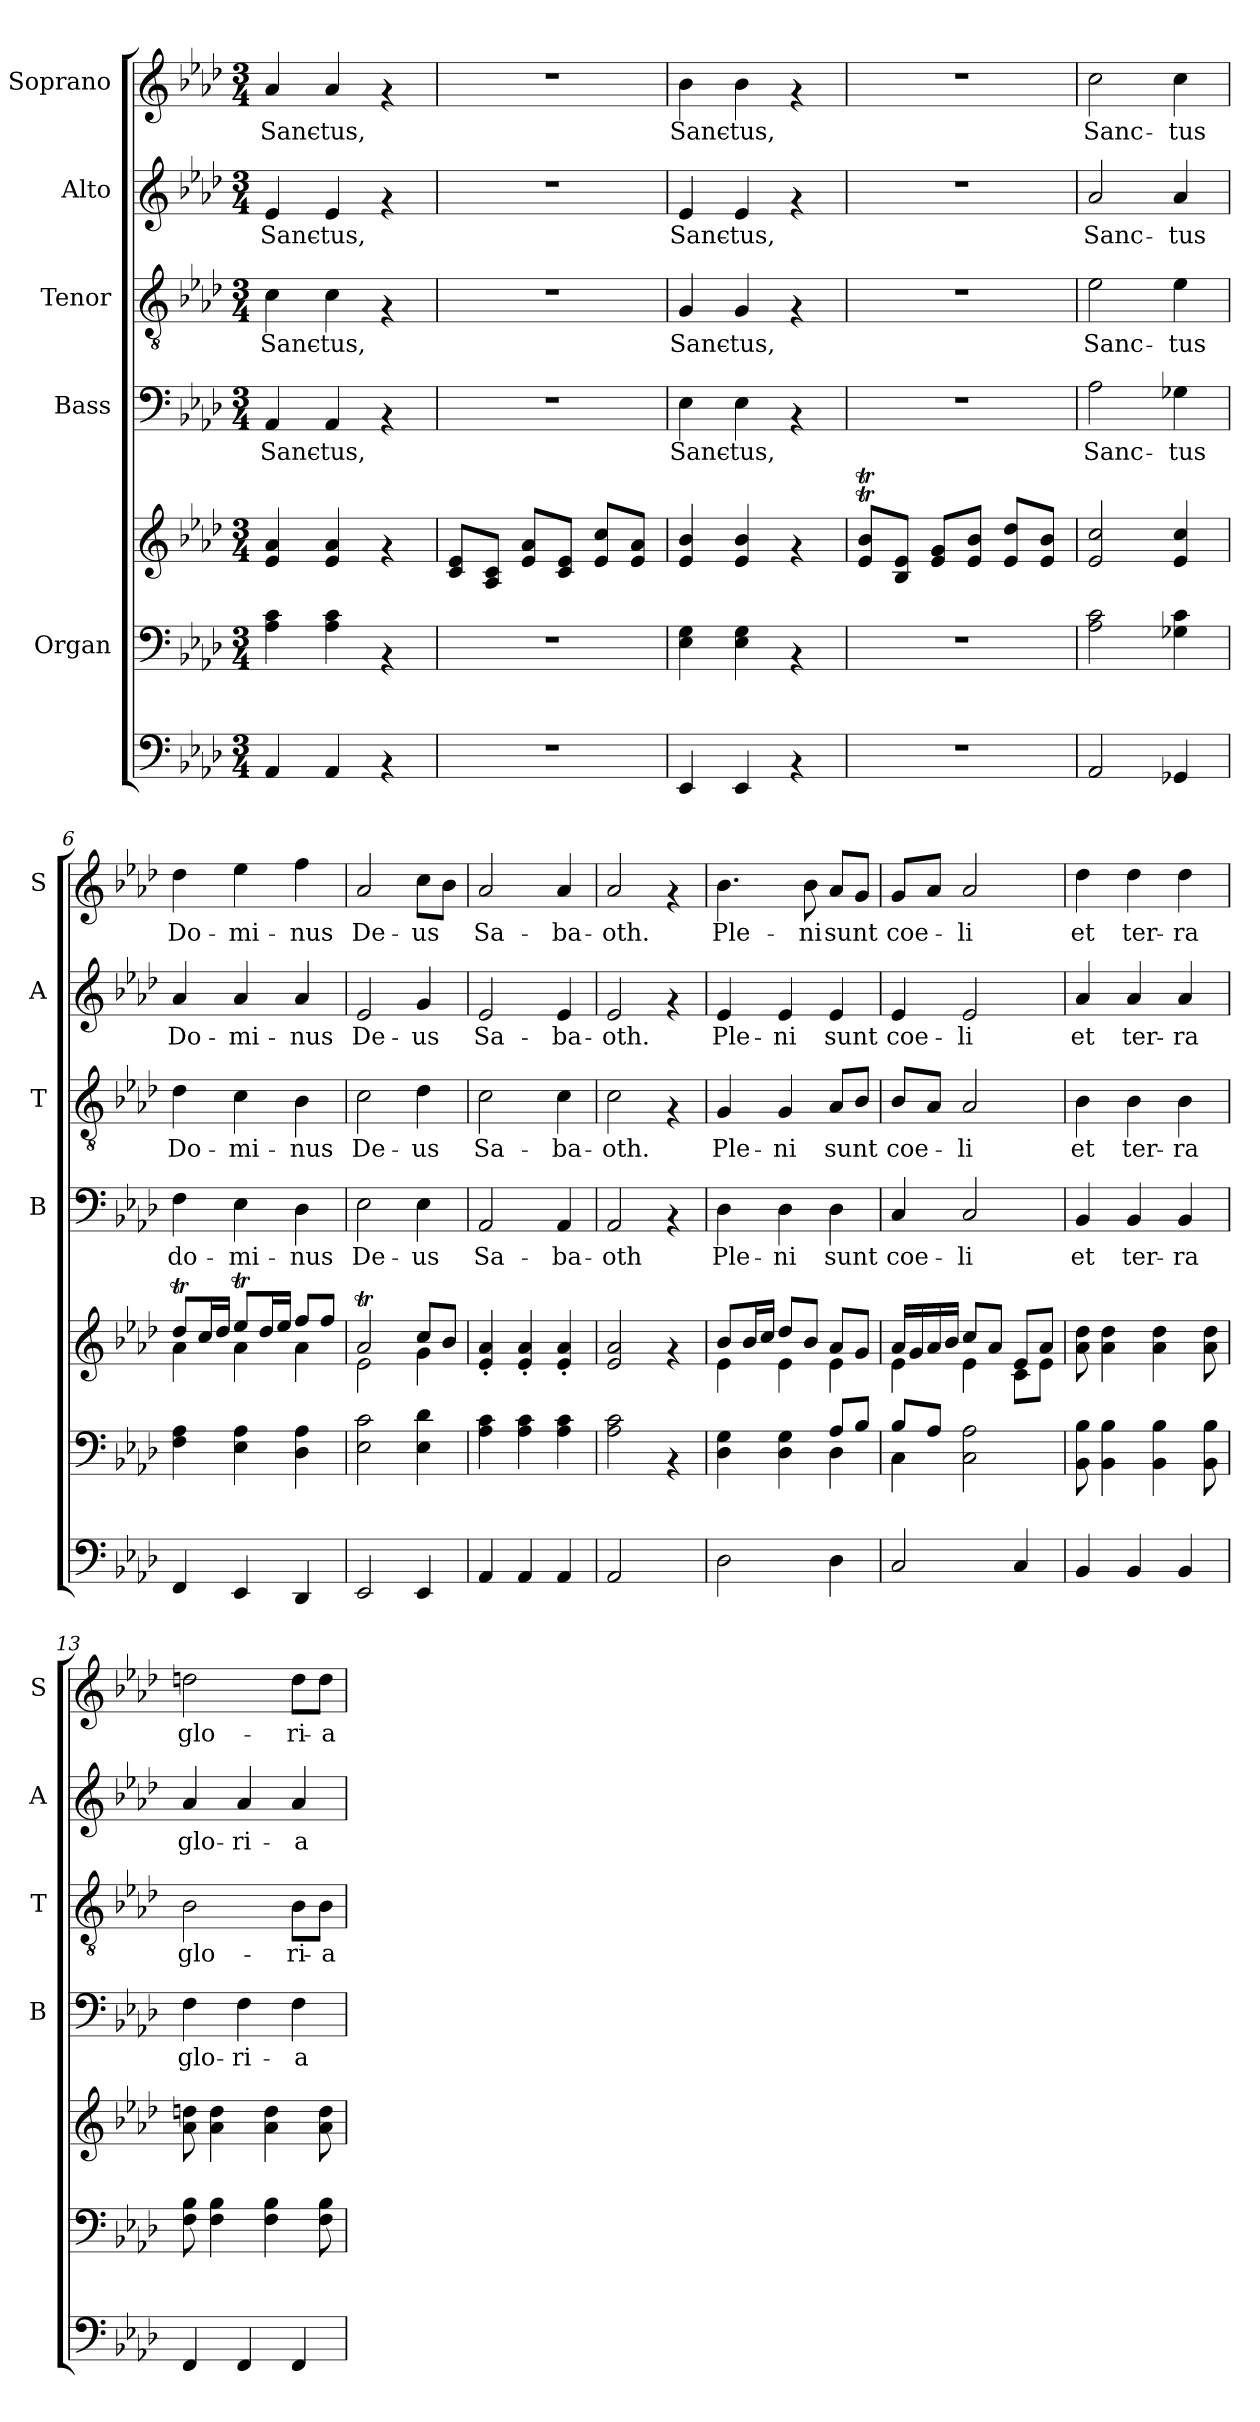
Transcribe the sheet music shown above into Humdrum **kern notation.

**kern	**kern	**kern	**kern	**text	**kern	**text	**kern	**text	**kern	**text
*part6	*part5	*part5	*part4	*part4	*part3	*part3	*part2	*part2	*part1	*part1
*staff7	*staff6	*staff5	*staff4	*staff4	*staff3	*staff3	*staff2	*staff2	*staff1	*staff1
*	*I"Organ	*	*I"Bass	*	*I"Tenor	*	*I"Alto	*	*I"Soprano	*
*	*	*	*I'B	*	*I'T	*	*I'A	*	*I'S	*
*clefF4	*clefF4	*clefG2	*clefF4	*	*clefGv2	*	*clefG2	*	*clefG2	*
*k[b-e-a-d-]	*k[b-e-a-d-]	*k[b-e-a-d-]	*k[b-e-a-d-]	*	*k[b-e-a-d-]	*	*k[b-e-a-d-]	*	*k[b-e-a-d-]	*
*A-:	*A-:	*A-:	*A-:	*	*A-:	*	*A-:	*	*A-:	*
*M3/4	*M3/4	*M3/4	*M3/4	*	*M3/4	*	*M3/4	*	*M3/4	*
=1	=1	=1	=1	=1	=1	=1	=1	=1	=1	=1
!	!	!	!	!LO:LY:b	!	!LO:LY:b	!	!LO:LY:b	!	!LO:LY:b
4AA-/	4A-\ 4c\	4e-/ 4a-/	4AA-/	Sanc-	4c\	Sanc-	4e-/	Sanc-	4a-/	Sanc-
!	!	!	!	!LO:LY:b	!	!LO:LY:b	!	!LO:LY:b	!	!LO:LY:b
4AA-/	4A-\ 4c\	4e-/ 4a-/	4AA-/	-tus,	4c\	-tus,	4e-/	-tus,	4a-/	-tus,
4rAA	4rAA	4rf	4rAA	.	4rF	.	4rf	.	4rf	.
=2	=2	=2	=2	=2	=2	=2	=2	=2	=2	=2
2.r	2.r	8c/ 8e-/L	2.r	.	2.r	.	2.r	.	2.r	.
.	.	8A-/ 8c/J	.	.	.	.	.	.	.	.
.	.	8e-/ 8a-/L	.	.	.	.	.	.	.	.
.	.	8c/ 8e-/J	.	.	.	.	.	.	.	.
.	.	8e-/ 8cc/L	.	.	.	.	.	.	.	.
.	.	8e-/ 8a-/J	.	.	.	.	.	.	.	.
=3	=3	=3	=3	=3	=3	=3	=3	=3	=3	=3
!	!	!	!	!LO:LY:b	!	!LO:LY:b	!	!LO:LY:b	!	!LO:LY:b
4EE-/	4E-\ 4G\	4e-/ 4b-/	4E-\	Sanc-	4G/	Sanc-	4e-/	Sanc-	4b-\	Sanc-
!	!	!	!	!LO:LY:b	!	!LO:LY:b	!	!LO:LY:b	!	!LO:LY:b
4EE-/	4E-\ 4G\	4e-/ 4b-/	4E-\	-tus,	4G/	-tus,	4e-/	-tus,	4b-\	-tus,
4rAA	4rAA	4rf	4rAA	.	4rF	.	4rf	.	4rf	.
=4	=4	=4	=4	=4	=4	=4	=4	=4	=4	=4
2.r	2.r	8e-/T 8b-/TL	2.r	.	2.r	.	2.r	.	2.r	.
.	.	8B-/ 8e-/J	.	.	.	.	.	.	.	.
.	.	8e-/ 8g/L	.	.	.	.	.	.	.	.
.	.	8e-/ 8b-/J	.	.	.	.	.	.	.	.
.	.	8e-/ 8dd-/L	.	.	.	.	.	.	.	.
.	.	8e-/ 8b-/J	.	.	.	.	.	.	.	.
=5	=5	=5	=5	=5	=5	=5	=5	=5	=5	=5
!	!	!	!	!LO:LY:b	!	!LO:LY:b	!	!LO:LY:b	!	!LO:LY:b
2AA-/	2A-\ 2c\	2e-/ 2cc/	2A-\	Sanc-	2e-\	Sanc-	2a-/	Sanc-	2cc\	Sanc-
!	!	!	!	!LO:LY:b	!	!LO:LY:b	!	!LO:LY:b	!	!LO:LY:b
4GG-X/	4G-X\ 4c\	4e-/ 4cc/	4G-X\	-tus	4e-\	-tus	4a-/	-tus	4cc\	-tus
=6	=6	=6	=6	=6	=6	=6	=6	=6	=6	=6
*	*	*^	*	*	*	*	*	*	*	*
!	!	!	!	!	!LO:LY:b	!	!LO:LY:b	!	!LO:LY:b	!	!LO:LY:b
4FF/	4F\ 4A-\	8dd-T/L	4a-\	4F\	do-	4d-\	Do-	4a-/	Do-	4dd-\	Do-
.	.	16cc/L	.	.	.	.	.	.	.	.	.
.	.	16dd-/JJ	.	.	.	.	.	.	.	.	.
!	!	!	!	!	!LO:LY:b	!	!LO:LY:b	!	!LO:LY:b	!	!LO:LY:b
4EE-/	4E-\ 4A-\	8ee-T/L	4a-\	4E-\	-mi-	4c\	-mi-	4a-/	-mi-	4ee-\	-mi-
.	.	16dd-/L	.	.	.	.	.	.	.	.	.
.	.	16ee-/JJ	.	.	.	.	.	.	.	.	.
!	!	!	!	!	!LO:LY:b	!	!LO:LY:b	!	!LO:LY:b	!	!LO:LY:b
4DD-/	4D-\ 4A-\	8ff/L	4a-\	4D-\	-nus	4B-\	-nus	4a-/	-nus	4ff\	-nus
.	.	8ff/J	.	.	.	.	.	.	.	.	.
=7	=7	=7	=7	=7	=7	=7	=7	=7	=7	=7	=7
!	!	!	!	!	!LO:LY:b	!	!LO:LY:b	!	!LO:LY:b	!	!LO:LY:b
2EE-/	2E-\ 2c\	2a-T/	2e-\	2E-\	De-	2c\	De-	2e-/	De-	2a-/	De-
!	!	!	!	!	!LO:LY:b	!	!LO:LY:b	!	!LO:LY:b	!	!LO:LY:b
4EE-/	4E-\ 4d-\	8cc/L	4g\	4E-\	-us	4d-\	-us	4g/	-us	8cc\L	-us
.	.	8b-/J	.	.	.	.	.	.	.	8b-\J	.
*	*	*v	*v	*	*	*	*	*	*	*	*
!!LO:PB:g=z
=8	=8	=8	=8	=8	=8	=8	=8	=8	=8	=8
!	!	!	!	!LO:LY:b	!	!LO:LY:b	!	!LO:LY:b	!	!LO:LY:b
4AA-/	4A-\ 4c\	4e-/'< 4a-/'<	2AA-/	Sa-	2c\	Sa-	2e-/	Sa-	2a-/	Sa-
4AA-/	4A-\ 4c\	4e-/'< 4a-/'<	.	.	.	.	.	.	.	.
!	!	!	!	!LO:LY:b	!	!LO:LY:b	!	!LO:LY:b	!	!LO:LY:b
4AA-/	4A-\ 4c\	4e-/'< 4a-/'<	4AA-/	-ba-	4c\	-ba-	4e-/	-ba-	4a-/	-ba-
=9	=9	=9	=9	=9	=9	=9	=9	=9	=9	=9
!	!	!	!	!LO:LY:b	!	!LO:LY:b	!	!LO:LY:b	!	!LO:LY:b
2AA-/	2A-\ 2c\	2e-/ 2a-/	2AA-/	-oth	2c\	-oth.	2e-/	-oth.	2a-/	-oth.
4ryy	4rAA	4rf	4rAA	.	4rF	.	4rf	.	4rf	.
=10	=10	=10	=10	=10	=10	=10	=10	=10	=10	=10
*	*^	*^	*	*	*	*	*	*	*	*
!	!	!	!	!	!	!LO:LY:b	!	!LO:LY:b	!	!LO:LY:b	!	!LO:LY:b
2D-\	2ryy	4D-\ 4G\	8b-/L	4e-\	4D-\	Ple-	4G/	Ple-	4e-/	Ple-	4.b-\	Ple-
.	.	.	16b-/L	.	.	.	.	.	.	.	.	.
.	.	.	16cc/JJ	.	.	.	.	.	.	.	.	.
!	!	!	!	!	!	!LO:LY:b	!	!LO:LY:b	!	!LO:LY:b	!	!
.	.	4D-\ 4G\	8dd-/L	4e-\	4D-\	-ni	4G/	-ni	4e-/	-ni	.	.
!	!	!	!	!	!	!	!	!	!	!	!	!LO:LY:b
.	.	.	8b-/J	.	.	.	.	.	.	.	8b-\	-ni
!	!	!	!	!	!	!LO:LY:b	!	!LO:LY:b	!	!LO:LY:b	!	!LO:LY:b
4D-\	8A-/L	4D-\	8a-/L	4e-\	4D-\	sunt	8A-/L	sunt	4e-/	sunt	8a-/L	sunt
.	8B-/J	.	8g/J	.	.	.	8B-/J	.	.	.	8g/J	.
=11	=11	=11	=11	=11	=11	=11	=11	=11	=11	=11	=11	=11
!	!	!	!	!	!	!LO:LY:b	!	!LO:LY:b	!	!LO:LY:b	!	!LO:LY:b
2C/	8B-/L	4C\	16a-/LL	4e-\	4C/	coe-	8B-/L	coe-	4e-/	coe-	8g/L	coe-
.	.	.	16g/	.	.	.	.	.	.	.	.	.
.	8A-/J	.	16a-/	.	.	.	8A-/J	.	.	.	8a-/J	.
.	.	.	16b-/JJ	.	.	.	.	.	.	.	.	.
!	!	!	!	!	!	!LO:LY:b	!	!LO:LY:b	!	!LO:LY:b	!	!LO:LY:b
.	2ryy	2C\ 2A-\	8cc/L	4e-\	2C/	-li	2A-/	-li	2e-/	-li	2a-/	-li
.	.	.	8a-/J	.	.	.	.	.	.	.	.	.
4C/	.	.	8e-/L	8c\L	.	.	.	.	.	.	.	.
.	.	.	8a-/J	8e-\J	.	.	.	.	.	.	.	.
*	*v	*v	*	*	*	*	*	*	*	*	*	*
=12	=12	=12	=12	=12	=12	=12	=12	=12	=12	=12	=12
!	!	!	!	!	!LO:LY:b	!	!LO:LY:b	!	!LO:LY:b	!	!LO:LY:b
*	*	*v	*v	*	*	*	*	*	*	*	*
4BB-/	8BB-\ 8B-\	8a-\ 8dd-\	4BB-/	et	4B-\	et	4a-/	et	4dd-\	et
.	4BB-\ 4B-\	4a-\ 4dd-\	.	.	.	.	.	.	.	.
!	!	!	!	!LO:LY:b	!	!LO:LY:b	!	!LO:LY:b	!	!LO:LY:b
4BB-/	.	.	4BB-/	ter-	4B-\	ter-	4a-/	ter-	4dd-\	ter-
.	4BB-\ 4B-\	4a-\ 4dd-\	.	.	.	.	.	.	.	.
!	!	!	!	!LO:LY:b	!	!LO:LY:b	!	!LO:LY:b	!	!LO:LY:b
4BB-/	.	.	4BB-/	-ra	4B-\	-ra	4a-/	-ra	4dd-\	-ra
.	8BB-\ 8B-\	8a-\ 8dd-\	.	.	.	.	.	.	.	.
=13	=13	=13	=13	=13	=13	=13	=13	=13	=13	=13
!	!	!	!	!LO:LY:b	!	!LO:LY:b	!	!LO:LY:b	!	!LO:LY:b
4FF/	8F\ 8B-\	8a-\ 8ddn\	4F\	glo-	2B-\	glo-	4a-/	glo-	2ddn\	glo-
.	4F\ 4B-\	4a-\ 4dd\	.	.	.	.	.	.	.	.
!	!	!	!	!LO:LY:b	!	!	!	!LO:LY:b	!	!
4FF/	.	.	4F\	-ri-	.	.	4a-/	-ri-	.	.
.	4F\ 4B-\	4a-\ 4dd\	.	.	.	.	.	.	.	.
!	!	!	!	!LO:LY:b	!	!LO:LY:b	!	!LO:LY:b	!	!LO:LY:b
4FF/	.	.	4F\	-a	8B-\L	-ri-	4a-/	-a	8dd\L	-ri-
!	!	!	!	!	!	!LO:LY:b	!	!	!	!LO:LY:b
.	8F\ 8B-\	8a-\ 8dd\	.	.	8B-\J	-a	.	.	8dd\J	-a
=	=	=	=	=	=	=	=	=	=	=
*-	*-	*-	*-	*-	*-	*-	*-	*-	*-	*-
